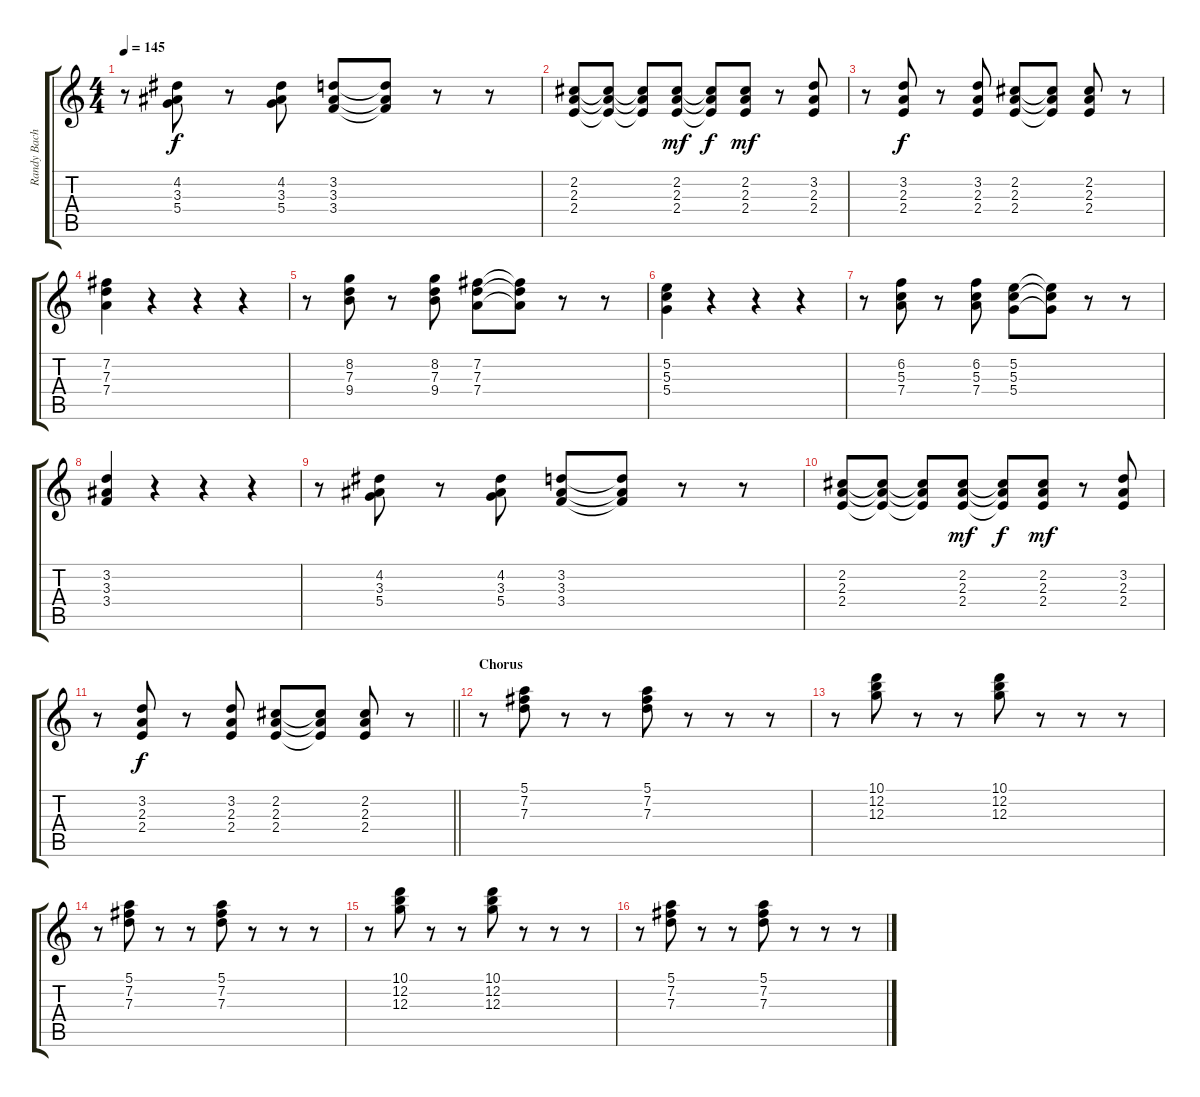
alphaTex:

\track ("Randy Bachman (clean gtr)" "Randy Bach") {instrument electricguitarclean}
\staff {score tabs}
\tuning (E4 B3 G3 D3 A2 E2) {hide}
\ts (4 4)
\tempo 145
\clef g2
\ks c
r.8{dy f} (4.2 3.3 5.4).8 r.8 (4.2 3.3 5.4).8 (3.2 3.3 3.4).8 (3.2{t} 3.3{t} 3.4{t}).8 r.8 r.8 |
(2.2 2.3 2.4).8 (2.2{t} 2.3{t} 2.4{t}).8 (2.2{t} 2.3{t} 2.4{t}).8 (2.2 2.3 2.4).8{dy mf} (2.2{t} 2.3{t} 2.4{t}).8{dy f} (2.2 2.3 2.4).8{dy mf} r.8 (3.2 2.3 2.4).8 |
r.8 (3.2 2.3 2.4).8{dy f} r.8 (3.2 2.3 2.4).8 (2.2 2.3 2.4).8 (2.2{t} 2.3{t} 2.4{t}).8 (2.2 2.3 2.4).8 r.8 |
(7.2 7.3 7.4).4 r.4 r.4 r.4 |
r.8 (8.2 7.3 9.4).8 r.8 (8.2 7.3 9.4).8 (7.2 7.3 7.4).8 (7.2{t} 7.3{t} 7.4{t}).8 r.8 r.8 |
(5.2 5.3 5.4).4 r.4 r.4 r.4 |
r.8 (6.2 5.3 7.4).8 r.8 (6.2 5.3 7.4).8 (5.2 5.3 5.4).8 (5.2{t} 5.3{t} 5.4{t}).8 r.8 r.8 |
(3.2 3.3 3.4).4 r.4 r.4 r.4 |
r.8 (4.2 3.3 5.4).8 r.8 (4.2 3.3 5.4).8 (3.2 3.3 3.4).8 (3.2{t} 3.3{t} 3.4{t}).8 r.8 r.8 |
(2.2 2.3 2.4).8 (2.2{t} 2.3{t} 2.4{t}).8 (2.2{t} 2.3{t} 2.4{t}).8 (2.2 2.3 2.4).8{dy mf} (2.2{t} 2.3{t} 2.4{t}).8{dy f} (2.2 2.3 2.4).8{dy mf} r.8 (3.2 2.3 2.4).8 |
\barLineRight lightlight
r.8 (3.2 2.3 2.4).8{dy f} r.8 (3.2 2.3 2.4).8 (2.2 2.3 2.4).8 (2.2{t} 2.3{t} 2.4{t}).8 (2.2 2.3 2.4).8 r.8 |
\section ("" "Chorus")
r.8 (5.1 7.2 7.3).8 r.8 r.8 (5.1 7.2 7.3).8 r.8 r.8 r.8 |
r.8 (10.1 12.2 12.3).8 r.8 r.8 (10.1 12.2 12.3).8 r.8 r.8 r.8 |
r.8 (5.1 7.2 7.3).8 r.8 r.8 (5.1 7.2 7.3).8 r.8 r.8 r.8 |
r.8 (10.1 12.2 12.3).8 r.8 r.8 (10.1 12.2 12.3).8 r.8 r.8 r.8 |
r.8 (5.1 7.2 7.3).8 r.8 r.8 (5.1 7.2 7.3).8 r.8 r.8 r.8
